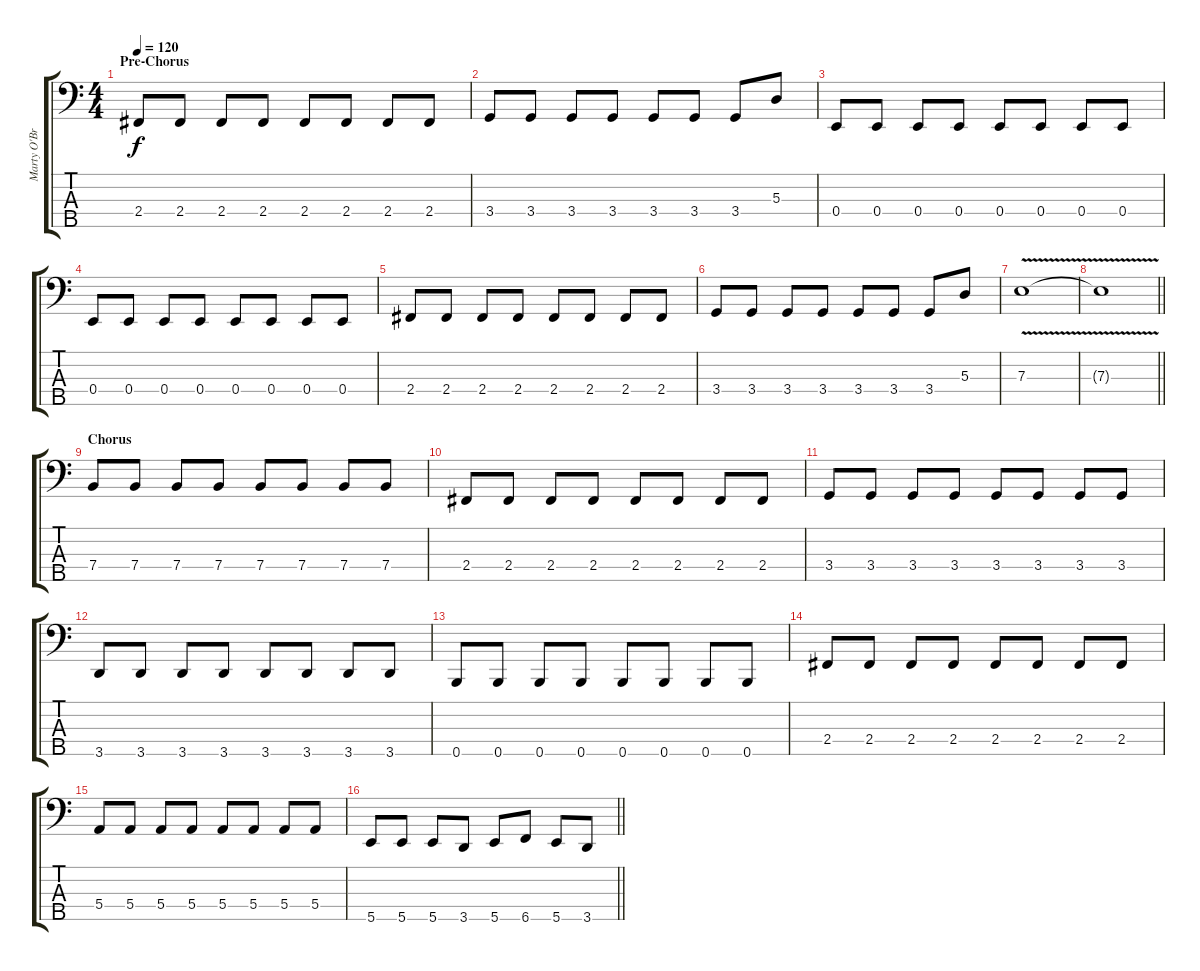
\track ("Marty O'Brien" "Marty O'Br") {instrument acousticbass}
\staff {score tabs}
\tuning (G2 D2 A1 E1 B0) {hide}
\ts (4 4)
\section ("" "Pre-Chorus")
\tempo 120
\clef f4
\ks c
2.4.8{dy f} 2.4.8 2.4.8 2.4.8 2.4.8 2.4.8 2.4.8 2.4.8 |
3.4.8 3.4.8 3.4.8 3.4.8 3.4.8 3.4.8 3.4.8 5.3.8 |
0.4.8 0.4.8 0.4.8 0.4.8 0.4.8 0.4.8 0.4.8 0.4.8 |
0.4.8 0.4.8 0.4.8 0.4.8 0.4.8 0.4.8 0.4.8 0.4.8 |
2.4.8 2.4.8 2.4.8 2.4.8 2.4.8 2.4.8 2.4.8 2.4.8 |
3.4.8 3.4.8 3.4.8 3.4.8 3.4.8 3.4.8 3.4.8 5.3.8 |
7.3{v}.1 |
\barLineRight lightlight
7.3{t}.1 |
\section ("" "Chorus")
7.4.8 7.4.8 7.4.8 7.4.8 7.4.8 7.4.8 7.4.8 7.4.8 |
2.4.8 2.4.8 2.4.8 2.4.8 2.4.8 2.4.8 2.4.8 2.4.8 |
3.4.8 3.4.8 3.4.8 3.4.8 3.4.8 3.4.8 3.4.8 3.4.8 |
3.5.8 3.5.8 3.5.8 3.5.8 3.5.8 3.5.8 3.5.8 3.5.8 |
0.5.8 0.5.8 0.5.8 0.5.8 0.5.8 0.5.8 0.5.8 0.5.8 |
2.4.8 2.4.8 2.4.8 2.4.8 2.4.8 2.4.8 2.4.8 2.4.8 |
5.4.8 5.4.8 5.4.8 5.4.8 5.4.8 5.4.8 5.4.8 5.4.8 |
\barLineRight lightlight
5.5.8 5.5.8 5.5.8 3.5.8 5.5.8 6.5.8 5.5.8 3.5.8
